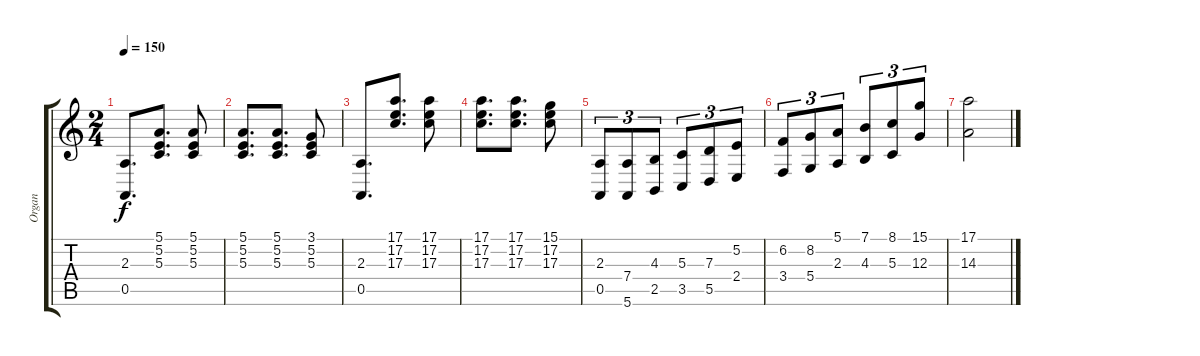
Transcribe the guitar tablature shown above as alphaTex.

\track ("Organ" "Organ") {instrument synthbrass1}
\staff {score tabs}
\tuning (E4 B3 G3 D3 A2 E2) {hide}
\ts (2 4)
\tempo 150
\clef g2
\ks aminor
(2.3 0.5).8{d dy f} (5.1 5.2 5.3).8{d} (5.1 5.2 5.3).8 |
(5.1 5.2 5.3).8{d} (5.1 5.2 5.3).8{d} (3.1 5.2 5.3).8 |
(2.3 0.5).8{d} (17.1 17.2 17.3).8{d} (17.1 17.2 17.3).8 |
(17.1 17.2 17.3).8{d} (17.1 17.2 17.3).8{d} (15.1 17.2 17.3).8 |
(2.3 0.5).8{tu (3 2)} (7.4 5.6).8{tu (3 2)} (4.3 2.5).8{tu (3 2)} (5.3 3.5).8{tu (3 2)} (7.3 5.5).8{tu (3 2)} (5.2 2.4).8{tu (3 2)} |
(6.2 3.4).8{tu (3 2)} (8.2 5.4).8{tu (3 2)} (5.1 2.3).8{tu (3 2)} (7.1 4.3).8{tu (3 2)} (8.1 5.3).8{tu (3 2)} (15.1 12.3).8{tu (3 2)} |
(17.1 14.3).2
